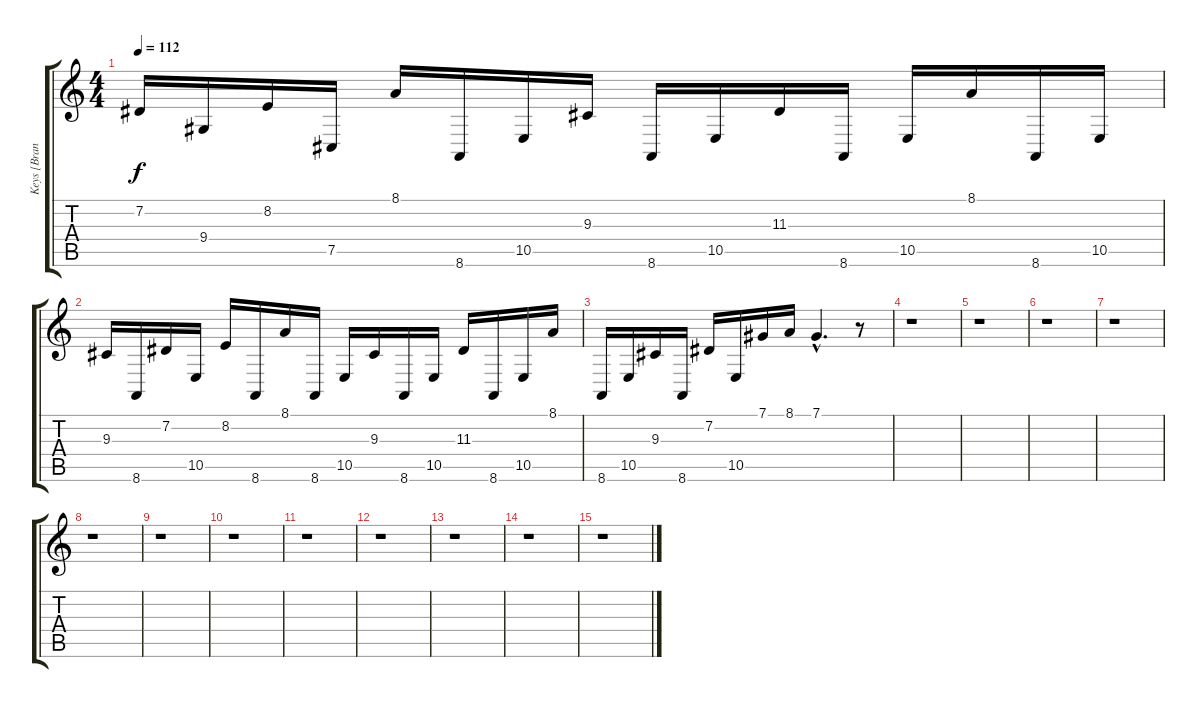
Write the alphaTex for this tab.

\track ("Keys [Brandstrom]" "Keys [Bran") {instrument pad3polysynth}
\staff {score tabs}
\tuning (Db4 Ab3 E3 B2 Gb2 Db2) {hide}
\ts (4 4)
\tempo 112
\clef g2
\ks c
7.2.16{dy f} 9.4.16 8.2.16 7.5.16 8.1.16 8.6.16 10.5.16 9.3.16 8.6.16 10.5.16 11.3.16 8.6.16 10.5.16 8.1.16 8.6.16 10.5.16 |
9.3.16 8.6.16 7.2.16 10.5.16 8.2.16 8.6.16 8.1.16 8.6.16 10.5.16 9.3.16 8.6.16 10.5.16 11.3.16 8.6.16 10.5.16 8.1.16 |
8.6.16 10.5.16 9.3.16 8.6.16 7.2.16 10.5.16 7.1.16 8.1.16 7.1{hac}.4{d} r.8 |
r.1 |
r.1 |
r.1 |
r.1 |
r.1 |
r.1 |
r.1 |
r.1 |
r.1 |
r.1 |
r.1 |
r.1
